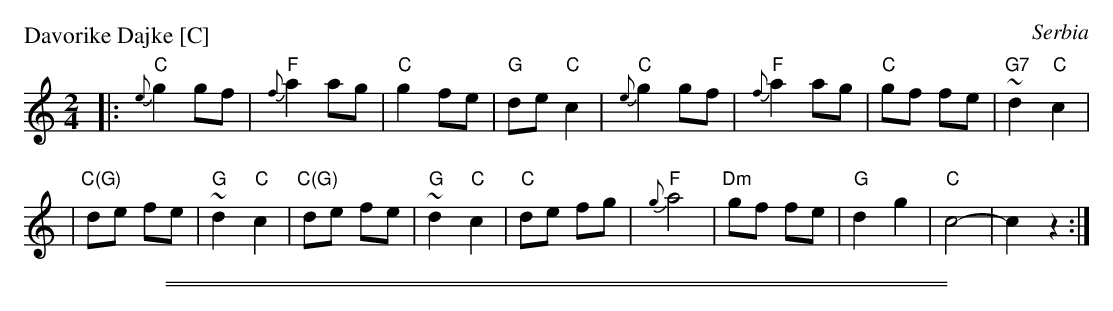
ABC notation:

X:1
P: Davorike Dajke [C]
O: Serbia
M: 2/4
L: 1/8
K: C
|: "C"{e}g2 gf | "F"{f}a2 ag | "C"g2 fe | "G"de "C"c2 \
| "C"{e}g2 gf | "F"{f}a2 ag | "C"gf fe | "G7"~d2 "C"c2 |
| "C(G)"de fe | "G"~d2 "C"c2 | "C(G)"de fe | "G"~d2 "C"c2 \
| "C"de fg | "F"{g}a4 | "Dm"gf fe | "G"d2 g2 | "C"c4- | c2 z2 :|
